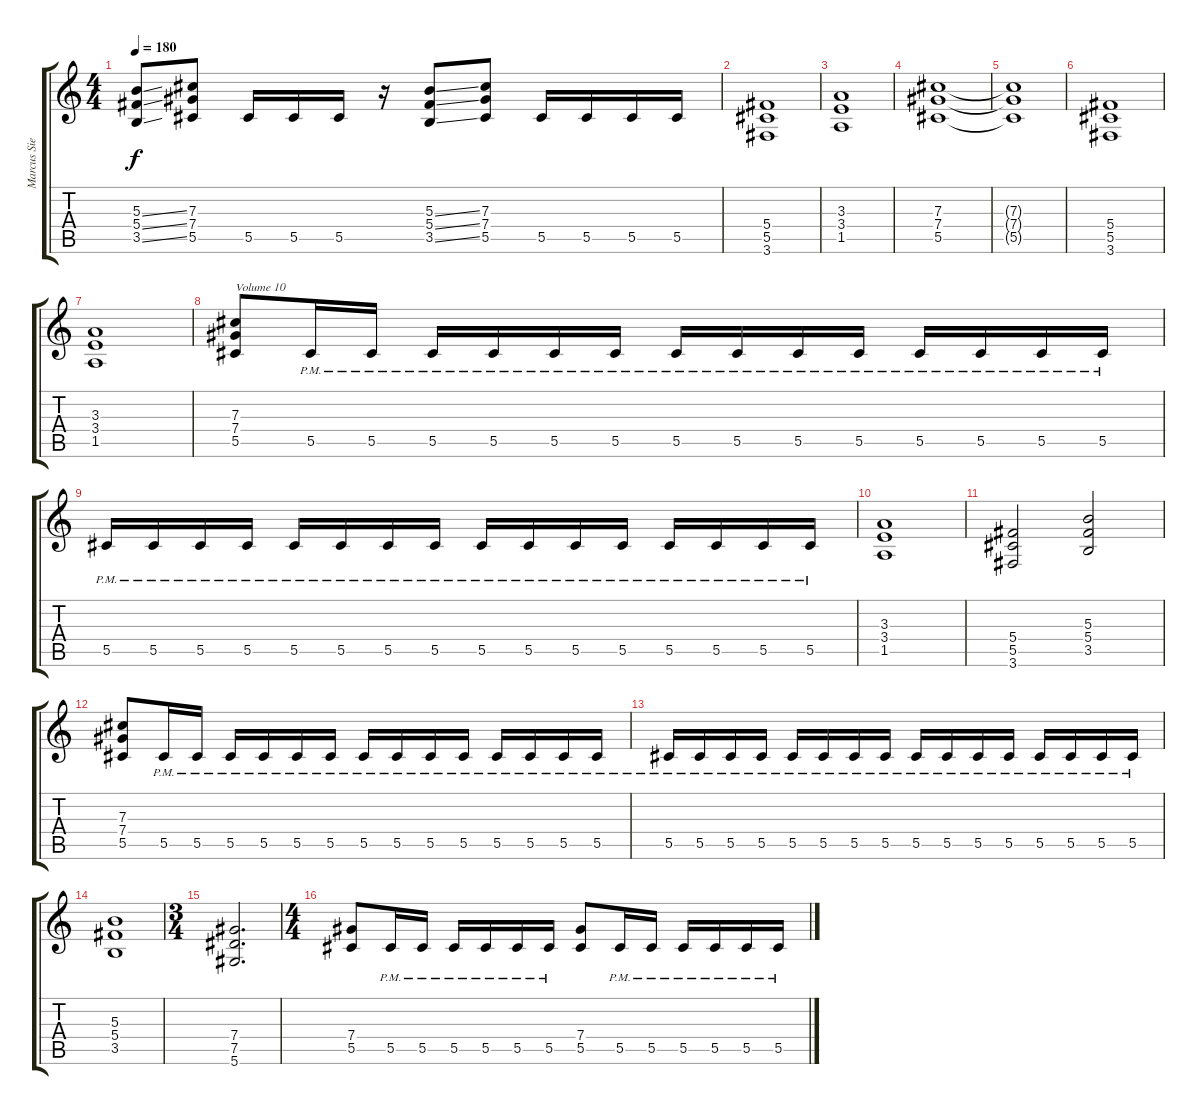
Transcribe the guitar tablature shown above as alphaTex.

\track ("Marcus Siepen" "Marcus Sie") {instrument distortionguitar}
\staff {score tabs}
\tuning (Eb4 Bb3 Gb3 Db3 Ab2 Eb2) {hide}
\ts (4 4)
\tempo 180
\clef g2
\ks c
(5.3{ss} 5.4{ss} 3.5{ss}).8{dy f} (7.3 7.4 5.5).8 5.5.16 5.5.16 5.5.16 r.16 (5.3{ss} 5.4{ss} 3.5{ss}).8 (7.3 7.4 5.5).8 5.5.16 5.5.16 5.5.16 5.5.16 |
(5.4 5.5 3.6).1 |
(3.3 3.4 1.5).1 |
(7.3 7.4 5.5).1 |
(7.3{t} 7.4{t} 5.5{t}).1 |
(5.4 5.5 3.6).1 |
(3.3 3.4 1.5).1 |
(7.3 7.4 5.5).8{txt "Volume 10" volume 10} 5.5{pm}.16 5.5{pm}.16 5.5{pm}.16 5.5{pm}.16 5.5{pm}.16 5.5{pm}.16 5.5{pm}.16 5.5{pm}.16 5.5{pm}.16 5.5{pm}.16 5.5{pm}.16 5.5{pm}.16 5.5{pm}.16 5.5{pm}.16 |
5.5{pm}.16 5.5{pm}.16 5.5{pm}.16 5.5{pm}.16 5.5{pm}.16 5.5{pm}.16 5.5{pm}.16 5.5{pm}.16 5.5{pm}.16 5.5{pm}.16 5.5{pm}.16 5.5{pm}.16 5.5{pm}.16 5.5{pm}.16 5.5{pm}.16 5.5{pm}.16 |
(3.3 3.4 1.5).1 |
(5.4 5.5 3.6).2 (5.3 5.4 3.5).2 |
(7.3 7.4 5.5).8 5.5{pm}.16 5.5{pm}.16 5.5{pm}.16 5.5{pm}.16 5.5{pm}.16 5.5{pm}.16 5.5{pm}.16 5.5{pm}.16 5.5{pm}.16 5.5{pm}.16 5.5{pm}.16 5.5{pm}.16 5.5{pm}.16 5.5{pm}.16 |
5.5{pm}.16 5.5{pm}.16 5.5{pm}.16 5.5{pm}.16 5.5{pm}.16 5.5{pm}.16 5.5{pm}.16 5.5{pm}.16 5.5{pm}.16 5.5{pm}.16 5.5{pm}.16 5.5{pm}.16 5.5{pm}.16 5.5{pm}.16 5.5{pm}.16 5.5{pm}.16 |
(5.3 5.4 3.5).1 |
\ts (3 4)
(7.4 7.5 5.6).2{d} |
\ts (4 4)
(7.4 5.5).8 5.5{pm}.16 5.5{pm}.16 5.5{pm}.16 5.5{pm}.16 5.5{pm}.16 5.5{pm}.16 (7.4 5.5).8 5.5{pm}.16 5.5{pm}.16 5.5{pm}.16 5.5{pm}.16 5.5{pm}.16 5.5{pm}.16
